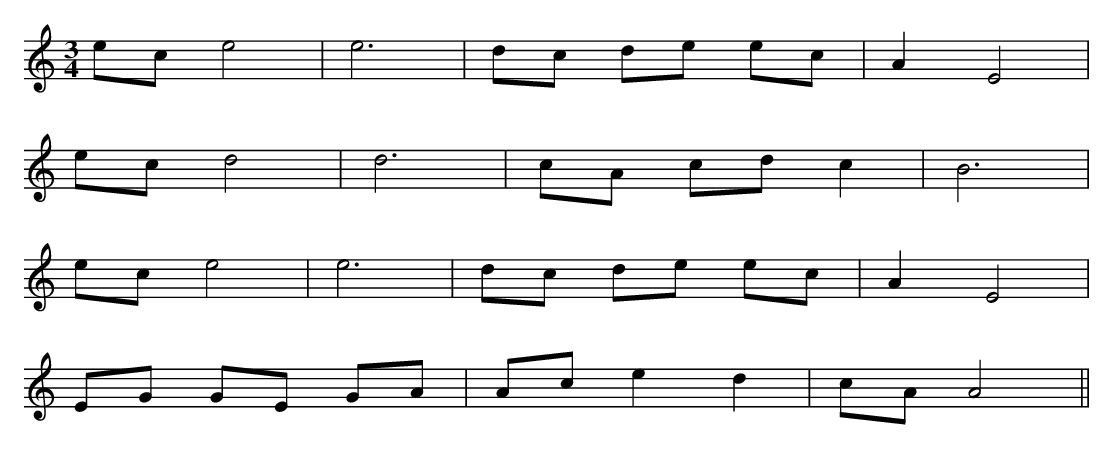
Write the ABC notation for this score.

X:1
M:3/4
K:Amin
ec e4|e6|dc de ec|A2 E4|
ec d4|d6|cA cd c2|B6|
ec e4|e6|dc de ec|A2 E4|
EG GE GA|Ac e2 d2|cA A4||
